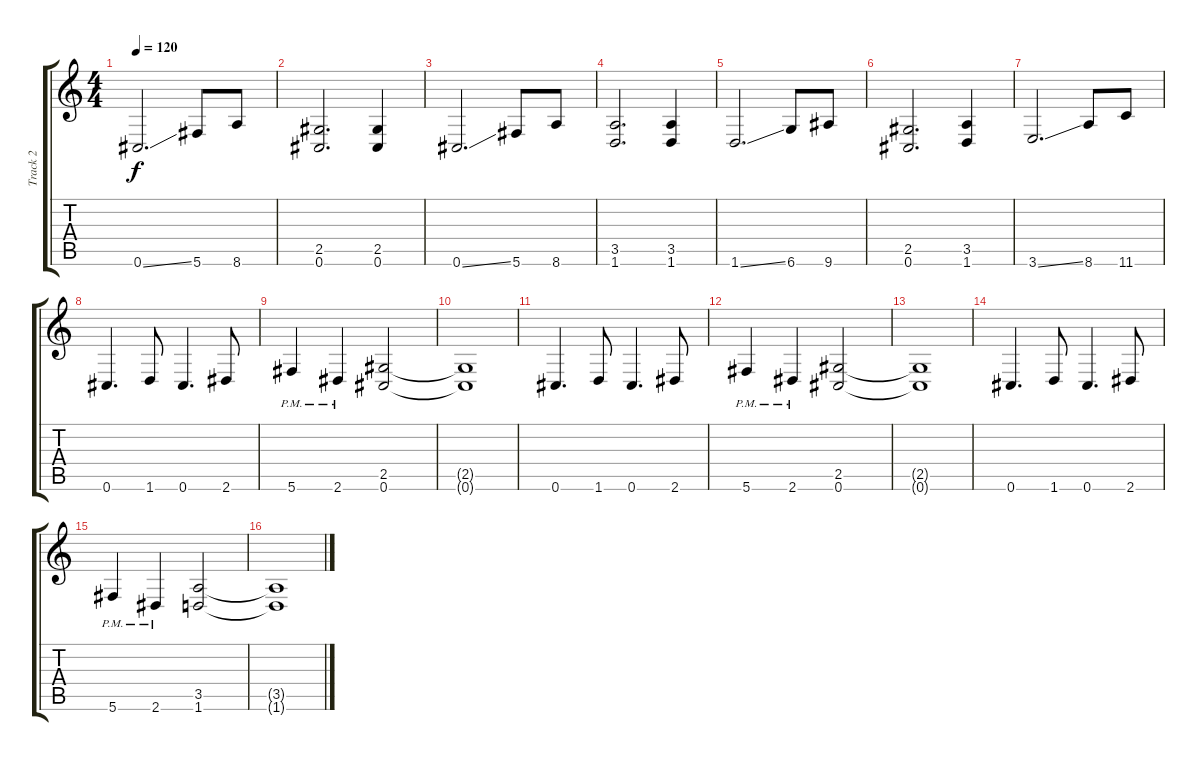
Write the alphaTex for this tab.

\track ("Track 2" "Track 2") {instrument distortionguitar}
\staff {score tabs}
\tuning (Db4 Ab3 E3 B2 Gb2 Db2) {hide}
\ts (4 4)
\tempo 120
\clef g2
\ks c
0.6{ss}.2{d dy f} 5.6.8 8.6.8 |
(2.5 0.6).2{d} (2.5 0.6).4 |
0.6{ss}.2{d} 5.6.8 8.6.8 |
(3.5 1.6).2{d} (3.5 1.6).4 |
1.6{ss}.2{d} 6.6.8 9.6.8 |
(2.5 0.6).2{d} (3.5 1.6).4 |
3.6{ss}.2{d} 8.6.8 11.6.8 |
0.6.4{d} 1.6.8 0.6.4{d} 2.6.8 |
5.6{pm}.4 2.6{pm}.4 (2.5 0.6).2 |
(2.5{t} 0.6{t}).1 |
0.6.4{d} 1.6.8 0.6.4{d} 2.6.8 |
5.6{pm}.4 2.6{pm}.4 (2.5 0.6).2 |
(2.5{t} 0.6{t}).1 |
0.6.4{d} 1.6.8 0.6.4{d} 2.6.8 |
5.6{pm}.4 2.6{pm}.4 (3.5 1.6).2 |
(3.5{t} 1.6{t}).1
